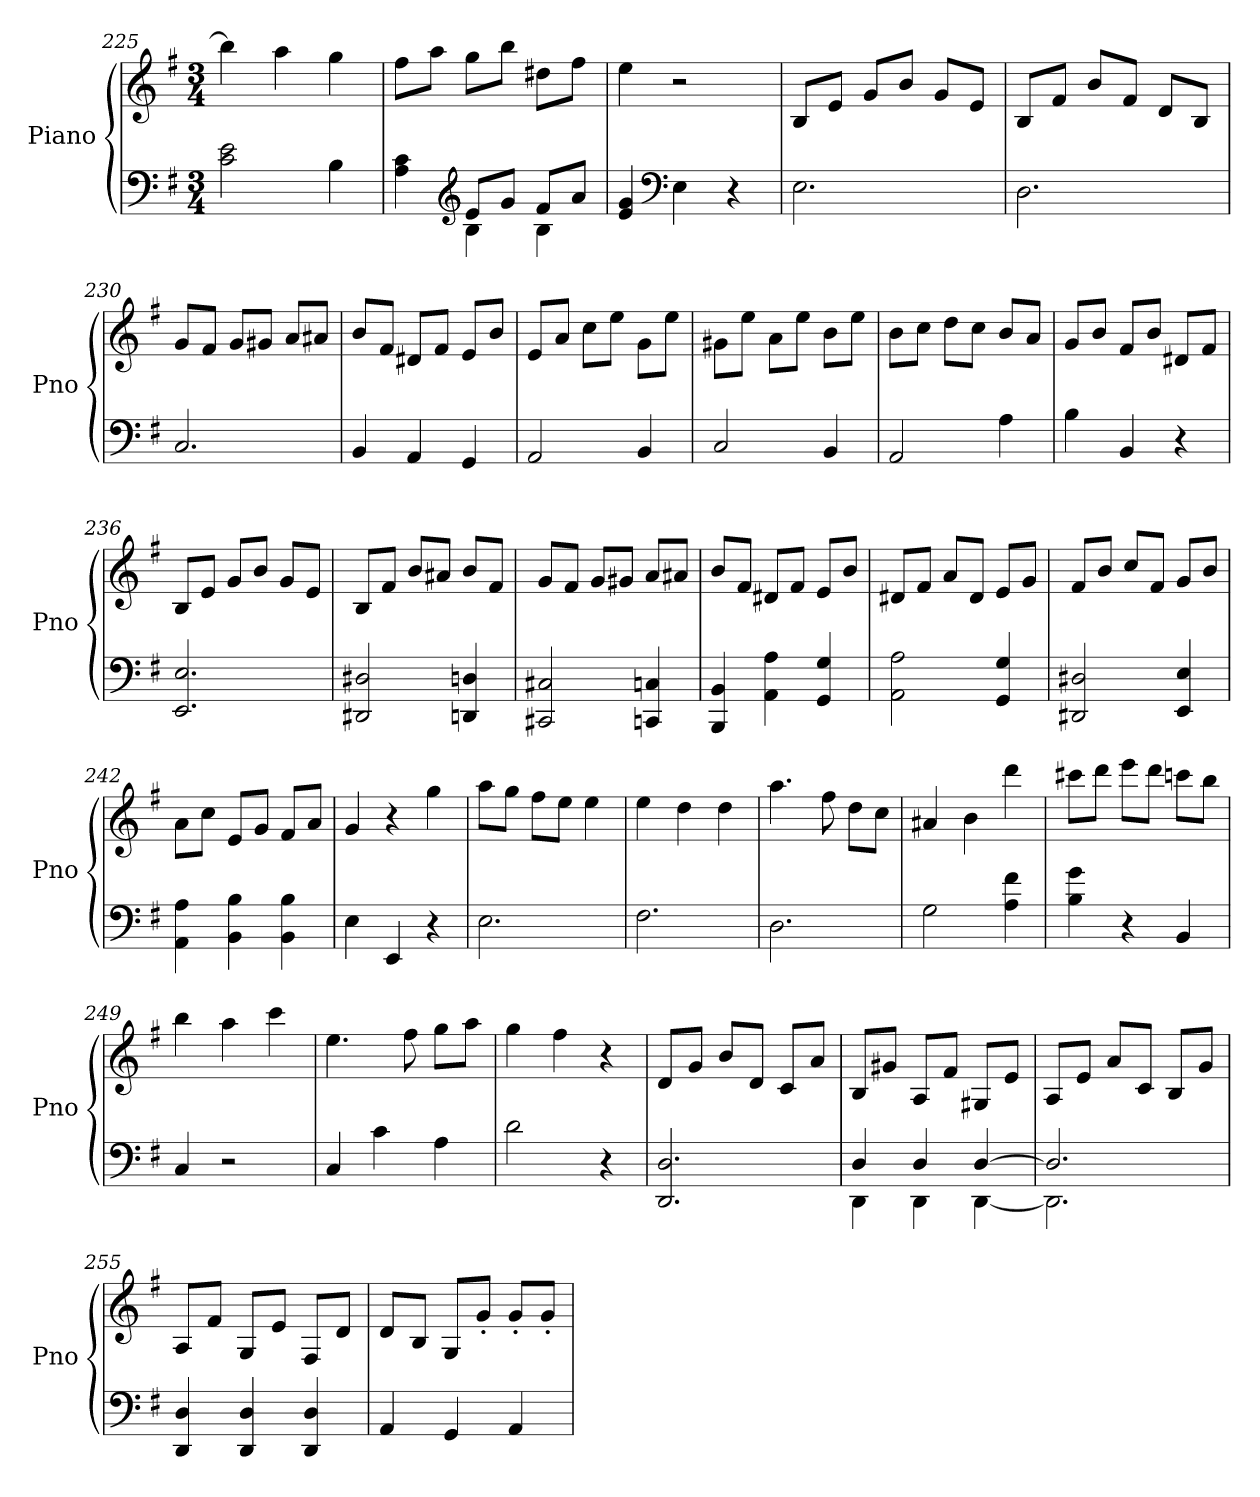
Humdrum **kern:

**kern	**kern
*part1	*part1
*staff2	*staff1
*I"Piano	*
*I'Pno	*
*clefF4	*clefG2
*k[f#]	*k[f#]
*M3/4	*M3/4
=225	=225
2c\ 2e\	4bb\]
.	4aa\
4B\	4gg\
=226	=226
*^	*
4A\ 4c\	4ryy	8ff#\L
.	.	8aa\J
*clefG2	*	*
8e/L	4B\	8gg\L
8g/J	.	8bb\J
8f#/L	4B\	8dd#X\L
8a/J	.	8ff#\J
*v	*v	*
=227	=227
4e/ 4g/	4ee\
*clefF4	*
4E\	2r
4r	.
=228	=228
2.E\	8B/L
.	8e/J
.	8g/L
.	8b/J
.	8g/L
.	8e/J
=229	=229
2.D\	8B/L
.	8f#/J
.	8b/L
.	8f#/J
.	8d/L
.	8B/J
!!LO:LB:g=z
=230	=230
2.C/	8g/L
.	8f#/J
.	8g/L
.	8g#X/J
.	8a/L
.	8a#X/J
=231	=231
4BB/	8b/L
.	8f#/J
4AA/	8d#X/L
.	8f#/J
4GG/	8e/L
.	8b/J
=232	=232
2AA/	8e/L
.	8a/J
.	8cc\L
.	8ee\J
4BB/	8g\L
.	8ee\J
=233	=233
2C/	8g#X\L
.	8ee\J
.	8a\L
.	8ee\J
4BB/	8b\L
.	8ee\J
=234	=234
2AA/	8b\L
.	8cc\J
.	8dd\L
.	8cc\J
4A\	8b/L
.	8a/J
=235	=235
4B\	8g/L
.	8b/J
4BB/	8f#/L
.	8b/J
4r	8d#X/L
.	8f#/J
=236	=236
2.EE/ 2.E/	8B/L
.	8e/J
.	8g/L
.	8b/J
.	8g/L
.	8e/J
=237	=237
2DD#X/ 2D#X/	8B/L
.	8f#/J
.	8b/L
.	8a#X/J
4DDn/ 4Dn/	8b/L
.	8f#/J
!!LO:LB:g=z
=238	=238
2CC#X/ 2C#X/	8g/L
.	8f#/J
.	8g/L
.	8g#X/J
4CCn/ 4Cn/	8a/L
.	8a#X/J
=239	=239
4BBB/ 4BB/	8b/L
.	8f#/J
4AA\ 4A\	8d#X/L
.	8f#/J
4GG/ 4G/	8e/L
.	8b/J
=240	=240
2AA\ 2A\	8d#X/L
.	8f#/J
.	8a/L
.	8d#/J
4GG/ 4G/	8e/L
.	8g/J
=241	=241
2DD#X/ 2D#X/	8f#/L
.	8b/J
.	8cc/L
.	8f#/J
4EE/ 4E/	8g/L
.	8b/J
=242	=242
4AA\ 4A\	8a\L
.	8cc\J
4BB\ 4B\	8e/L
.	8g/J
4BB\ 4B\	8f#/L
.	8a/J
=243	=243
4E\	4g/
4EE/	4r
4r	4gg\
=244	=244
2.E\	8aa\L
.	8gg\J
.	8ff#\L
.	8ee\J
.	4ee\
=245	=245
2.F#\	4ee\
.	4dd\
.	4dd\
=246	=246
2.D\	4.aa\
.	8ff#\
.	8dd\L
.	8cc\J
=247	=247
2G\	4a#X/
.	4b\
4A\ 4f#\	4ddd\
!!LO:LB:g=z
=248	=248
4B\ 4g\	8ccc#X\L
.	8ddd\J
4r	8eee\L
.	8ddd\J
4BB/	8cccn\L
.	8bb\J
=249	=249
4C/	4bb\
2r	4aa\
.	4ccc\
=250	=250
4C/	4.ee\
4c\	.
.	8ff#\
4A\	8gg\L
.	8aa\J
=251	=251
2d\	4gg\
.	4ff#\
4r	4r
=252	=252
2.DD/ 2.D/	8d/L
.	8g/J
.	8b/L
.	8d/J
.	8c/L
.	8a/J
=253	=253
*^	*
4D/	4DD\	8B/L
.	.	8g#X/J
4D/	4DD\	8A/L
.	.	8f#/J
[4D/	[4DD\	8G#X/L
.	.	8e/J
=254	=254	=254
2.D/]	2.DD\]	8A/L
.	.	8e/J
.	.	8a/L
.	.	8c/J
.	.	8B/L
.	.	8g/J
*v	*v	*
=255	=255
4DD/ 4D/	8A/L
.	8f#/J
4DD/ 4D/	8G/L
.	8e/J
4DD/ 4D/	8F#/L
.	8d/J
=256	=256
4AA/	8d/L
.	8B/J
4GG/	8G/L
.	8g'/J
4AA/	8g'/L
.	8g'/J
=	=
*-	*-
